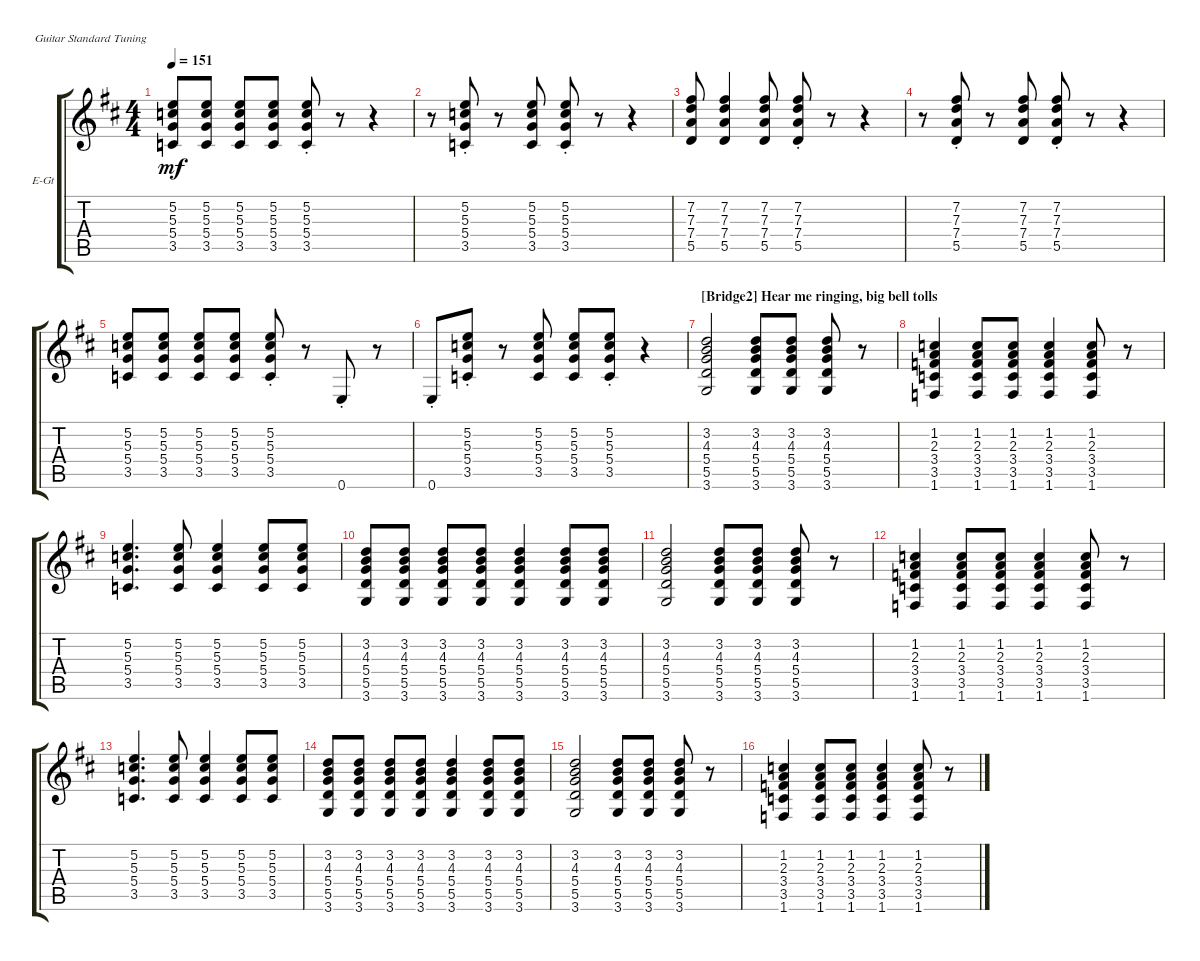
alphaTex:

\bracketExtendMode groupsimilarinstruments
\firstSystemTrackNameOrientation horizontal
\otherSystemsTrackNameOrientation horizontal
\track ("Electric Guitar- Mick" "E-Gt") {instrument electricguitarclean}
\staff {score tabs}
\tuning (E4 B3 G3 D3 A2 E2)
\ts (4 4)
\tempo 151
\clef g2
\ks d
(3.5 5.4 5.3 5.2).8{dy mf} (3.5 5.4 5.3 5.2).8 (3.5 5.4 5.3 5.2).8 (3.5 5.4 5.3 5.2).8 (3.5{st} 5.4{st} 5.3{st} 5.2{st}).8 r.8 r.4 |
r.8 (3.5{st} 5.4{st} 5.3{st} 5.2{st}).8 r.8 (3.5 5.4 5.3 5.2).8 (3.5{st} 5.4{st} 5.3{st} 5.2{st}).8 r.8 r.4 |
(5.5 7.4 7.3 7.2).8 (5.5 7.4 7.3 7.2).4 (5.5 7.4 7.3 7.2).8 (5.5{st} 7.4{st} 7.3{st} 7.2{st}).8 r.8 r.4 |
r.8 (5.5{st} 7.4{st} 7.3{st} 7.2{st}).8 r.8 (5.5 7.4 7.3 7.2).8 (5.5{st} 7.4{st} 7.3{st} 7.2{st}).8 r.8 r.4 |
(3.5 5.4 5.3 5.2).8 (3.5 5.4 5.3 5.2).8 (3.5 5.4 5.3 5.2).8 (3.5 5.4 5.3 5.2).8 (3.5{st} 5.4{st} 5.3{st} 5.2{st}).8 r.8 0.6{st}.8 r.8 |
0.6{st}.8 (3.5{st} 5.4{st} 5.3{st} 5.2{st}).8 r.8 (3.5 5.4 5.3 5.2).8 (3.5 5.4 5.3 5.2).8 (3.5{st} 5.4{st} 5.3{st} 5.2{st}).8 r.4 |
\section ("" "[Bridge2] Hear me ringing, big bell tolls")
(3.6 5.5 5.4 4.3 3.2).2 (3.6 5.5 5.4 4.3 3.2).8 (3.6 5.5 5.4 4.3 3.2).8 (3.6 5.5 5.4 4.3 3.2).8 r.8 |
(1.6 3.5 3.4 2.3 1.2).4 (1.6 3.5 3.4 2.3 1.2).8 (1.6 3.5 3.4 2.3 1.2).8 (1.6 3.5 3.4 2.3 1.2).4 (1.6 3.5 3.4 2.3 1.2).8 r.8 |
(3.5 5.4 5.3 5.2).4{d} (3.5 5.4 5.3 5.2).8 (3.5 5.4 5.3 5.2).4 (3.5 5.4 5.3 5.2).8 (3.5 5.4 5.3 5.2).8 |
(3.6 5.5 5.4 4.3 3.2).8 (3.6 5.5 5.4 4.3 3.2).8 (3.6 5.5 5.4 4.3 3.2).8 (3.6 5.5 5.4 4.3 3.2).8 (3.6 5.5 5.4 4.3 3.2).4 (3.6 5.5 5.4 4.3 3.2).8 (3.6 5.5 5.4 4.3 3.2).8 |
(3.6 5.5 5.4 4.3 3.2).2 (3.6 5.5 5.4 4.3 3.2).8 (3.6 5.5 5.4 4.3 3.2).8 (3.6 5.5 5.4 4.3 3.2).8 r.8 |
(1.6 3.5 3.4 2.3 1.2).4 (1.6 3.5 3.4 2.3 1.2).8 (1.6 3.5 3.4 2.3 1.2).8 (1.6 3.5 3.4 2.3 1.2).4 (1.6 3.5 3.4 2.3 1.2).8 r.8 |
(3.5 5.4 5.3 5.2).4{d} (3.5 5.4 5.3 5.2).8 (3.5 5.4 5.3 5.2).4 (3.5 5.4 5.3 5.2).8 (3.5 5.4 5.3 5.2).8 |
(3.6 5.5 5.4 4.3 3.2).8 (3.6 5.5 5.4 4.3 3.2).8 (3.6 5.5 5.4 4.3 3.2).8 (3.6 5.5 5.4 4.3 3.2).8 (3.6 5.5 5.4 4.3 3.2).4 (3.6 5.5 5.4 4.3 3.2).8 (3.6 5.5 5.4 4.3 3.2).8 |
(3.6 5.5 5.4 4.3 3.2).2 (3.6 5.5 5.4 4.3 3.2).8 (3.6 5.5 5.4 4.3 3.2).8 (3.6 5.5 5.4 4.3 3.2).8 r.8 |
(1.6 3.5 3.4 2.3 1.2).4 (1.6 3.5 3.4 2.3 1.2).8 (1.6 3.5 3.4 2.3 1.2).8 (1.6 3.5 3.4 2.3 1.2).4 (1.6 3.5 3.4 2.3 1.2).8 r.8
